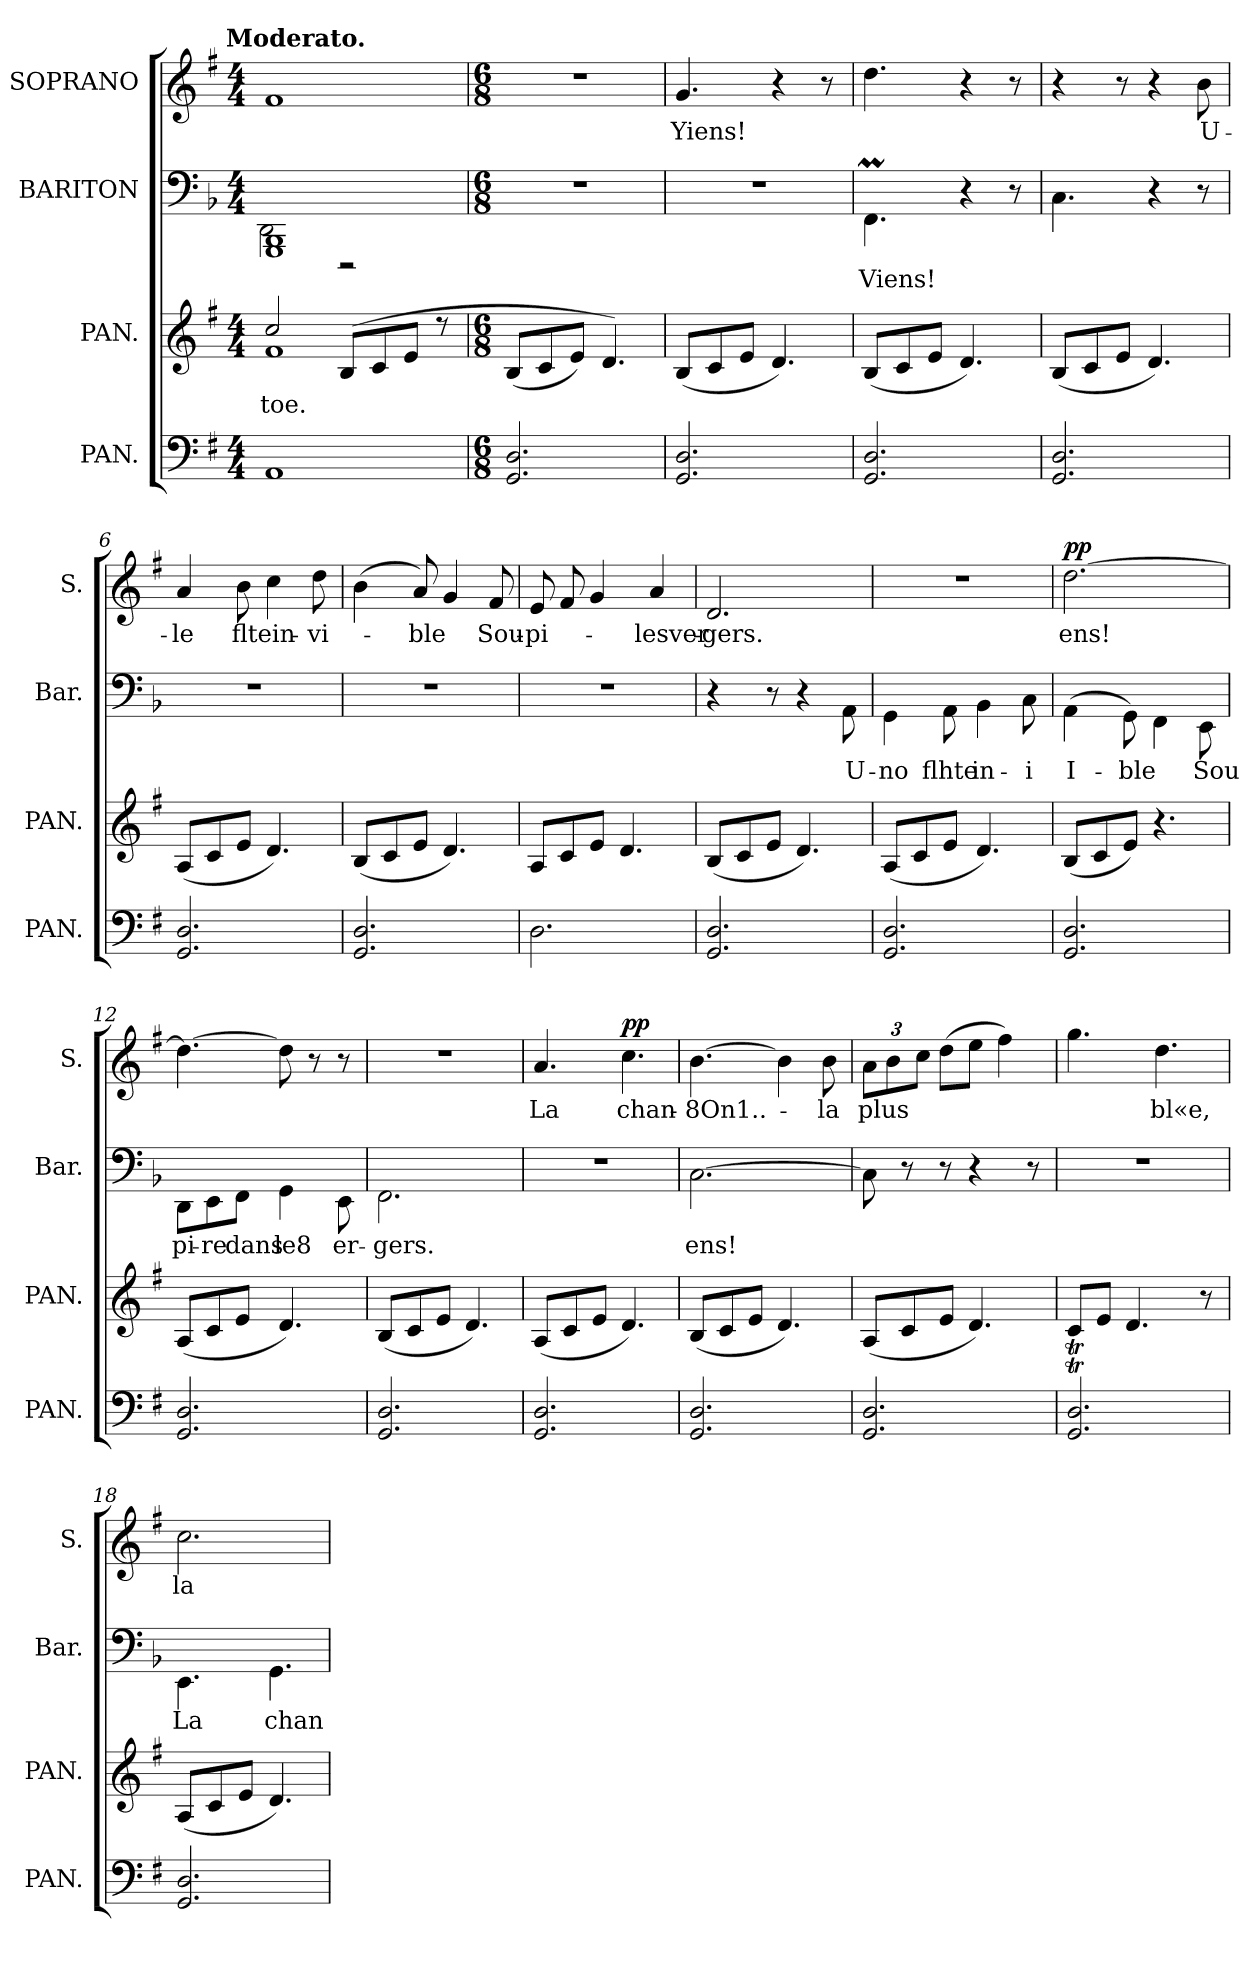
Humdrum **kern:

**kern	**kern	**text	**kern	**text	**kern	**text	**dynam
*part4	*part3	*part3	*part2	*part2	*part1	*part1	*part1
*staff4	*staff3	*staff3	*staff2	*staff2	*staff1	*staff1	*staff1
*I"PAN.	*I"PAN.	*	*I"BARITON	*	*I"SOPRANO	*	*
*I'PAN.	*I'PAN.	*	*I'Bar.	*	*I'S.	*	*
*clefF4	*clefG2	*	*clefF4	*	*clefG2	*	*
*	*	*	*ITrd8c14	*	*	*	*
*k[f#]	*k[f#]	*	*k[b-]	*	*k[f#]	*	*
*G:	*G:	*	*F:	*	*G:	*	*
!!LO:TX:omd:t=Moderato.
*M4/4	*M4/4	*	*M4/4	*	*M4/4	*	*
*MM132	*MM132	*	*MM132	*	*MM132	*	*
=1	=1	=1	=1	=1	=1	=1	=1
*	*^	*	*^	*	*^	*	*
1AA/	2cc/	1f#/	toe.	1GGGG/ 1BBBB-/	2DDD\	.	1f#/	2ryy	.	.
.	(8B/L	.	.	.	2r	.	.	2ryy	.	.
.	8c/	.	.	.	.	.	.	.	.	.
.	8e/J	.	.	.	.	.	.	.	.	.
.	8r	.	.	.	.	.	.	.	.	.
*	*v	*v	*	*	*	*	*v	*v	*	*
*	*	*	*v	*v	*	*	*	*
=2	=2	=2	=2	=2	=2	=2	=2
*M6/8	*M6/8	*	*M6/8	*	*M6/8	*	*
2.GG/ 2.D/	(8B/L	.	2.r	.	2.r	.	.
.	8c/	.	.	.	.	.	.
.	8e/J)	.	.	.	.	.	.
.	4.d/)	.	.	.	.	.	.
=3	=3	=3	=3	=3	=3	=3	=3
2.GG/ 2.D/	(8B/L	.	2.r	.	4.g/	Yiens!	.
.	8c/	.	.	.	.	.	.
.	8e/J	.	.	.	.	.	.
.	4.d/)	.	.	.	4r	.	.
.	.	.	.	.	8r	.	.
=4	=4	=4	=4	=4	=4	=4	=4
2.GG/ 2.D/	(8B/L	.	4.FFFM\	Viens!	4.dd\	.	.
.	8c/	.	.	.	.	.	.
.	8e/J	.	.	.	.	.	.
.	4.d/)	.	4r	.	4r	.	.
.	.	.	8r	.	8r	.	.
=5	=5	=5	=5	=5	=5	=5	=5
2.GG/ 2.D/	(8B/L	.	4.CC\	.	4r	.	.
.	8c/	.	.	.	.	.	.
.	8e/J	.	.	.	8r	.	.
.	4.d/)	.	4r	.	4r	.	.
.	.	.	8r	.	8b\	U-	.
!!LO:LB:g=z
=6	=6	=6	=6	=6	=6	=6	=6
2.GG/ 2.D/	(8A/L	.	2.r	.	4a/	le	.
.	8c/	.	.	.	.	.	.
.	8e/J	.	.	.	8b\	fltein-	.
.	4.d/)	.	.	.	4cc\	.	.
.	.	.	.	.	8dd\	vi-	.
=7	=7	=7	=7	=7	=7	=7	=7
2.GG/ 2.D/	(8B/L	.	2.r	.	(4b\	.	.
.	8c/	.	.	.	.	.	.
.	8e/J	.	.	.	8a/)	ble	.
.	4.d/)	.	.	.	4g/	.	.
.	.	.	.	.	8f#/	Sou-	.
=8	=8	=8	=8	=8	=8	=8	=8
2.D\	8A/L	.	2.r	.	8e/	pi-	.
.	8c/	.	.	.	8f#/	.	.
.	8e/J	.	.	.	4g/	.	.
.	4.d/	.	.	.	.	.	.
.	.	.	.	.	4a/	lesver-	.
=9	=9	=9	=9	=9	=9	=9	=9
2.GG/ 2.D/	(8B/L	.	4r	.	2.d/	gers.	.
.	8c/	.	.	.	.	.	.
.	8e/J	.	8r	.	.	.	.
.	4.d/)	.	4r	.	.	.	.
.	.	.	8AAA\	U-	.	.	.
=10	=10	=10	=10	=10	=10	=10	=10
2.GG/ 2.D/	(8A/L	.	4GGG\	no	2.r	.	.
.	8c/	.	.	.	.	.	.
.	8e/J	.	8AAA\	flhte	.	.	.
.	4.d/)	.	4BBB-\	in-	.	.	.
.	.	.	8CC\	i	.	.	.
=11	=11	=11	=11	=11	=11	=11	=11
2.GG/ 2.D/	(8B/L	.	(4AAA\	I-	[2.dd\	ens!	pp
.	8c/	.	.	.	.	.	.
.	8e/J)	.	8GGG\)	ble	.	.	.
.	4.r	.	4FFF\	.	.	.	.
.	.	.	8EEE\	Sou	.	.	.
!!LO:LB:g=z
=12	=12	=12	=12	=12	=12	=12	=12
2.GG/ 2.D/	(8A/L	.	8DDD\L	pi-	4.dd\_	.	.
.	8c/	.	8EEE\	re	.	.	.
.	8e/J	.	8FFF\J	dans	.	.	.
.	4.d/)	.	4GGG\	le8	8dd\]	.	.
.	.	.	.	.	8r	.	.
.	.	.	8EEE\	er-	8r	.	.
=13	=13	=13	=13	=13	=13	=13	=13
2.GG/ 2.D/	(8B/L	.	2.FFF\	gers.	2.r	.	.
.	8c/	.	.	.	.	.	.
.	8e/J	.	.	.	.	.	.
.	4.d/)	.	.	.	.	.	.
=14	=14	=14	=14	=14	=14	=14	=14
2.GG/ 2.D/	(8A/L	.	2.r	.	4.a/	La	.
.	8c/	.	.	.	.	.	.
.	8e/J	.	.	.	.	.	.
.	4.d/)	.	.	.	4.cc\	chan-	pp
=15	=15	=15	=15	=15	=15	=15	=15
2.GG/ 2.D/	(8B/L	.	[2.CC\	ens!	[4.b\	8On1..-	.
.	8c/	.	.	.	.	.	.
.	8e/J	.	.	.	.	.	.
.	4.d/)	.	.	.	4b\]	.	.
.	.	.	.	.	8b\	la	.
=16	=16	=16	=16	=16	=16	=16	=16
2.GG/ 2.D/	(8A/L	.	8CC\]	.	12a\L	plus	.
.	.	.	.	.	12b\	.	.
.	8c/	.	8r	.	.	.	.
.	.	.	.	.	12cc\J	.	.
.	8e/J	.	8r	.	(8dd\L	.	.
.	4.d/)	.	4r	.	8ee\J	.	.
.	.	.	.	.	4ff#\)	.	.
.	.	.	8r	.	.	.	.
=17	=17	=17	=17	=17	=17	=17	=17
2.GGT/ 2.DT/	8c/L	.	2.r	.	4.gg\	.	.
.	8e/J	.	.	.	.	.	.
.	4.d/	.	.	.	.	.	.
.	.	.	.	.	4.dd\	bl«e,	.
.	8r	.	.	.	.	.	.
!!LO:PB:g=z
=18	=18	=18	=18	=18	=18	=18	=18
2.GG/ 2.D/	(8A/L	.	4.EEE\	La	2.cc\	la	.
.	8c/	.	.	.	.	.	.
.	8e/J	.	.	.	.	.	.
.	4.d/)	.	4.GGG\	chan-	.	.	.
=	=	=	=	=	=	=	=
*-	*-	*-	*-	*-	*-	*-	*-
